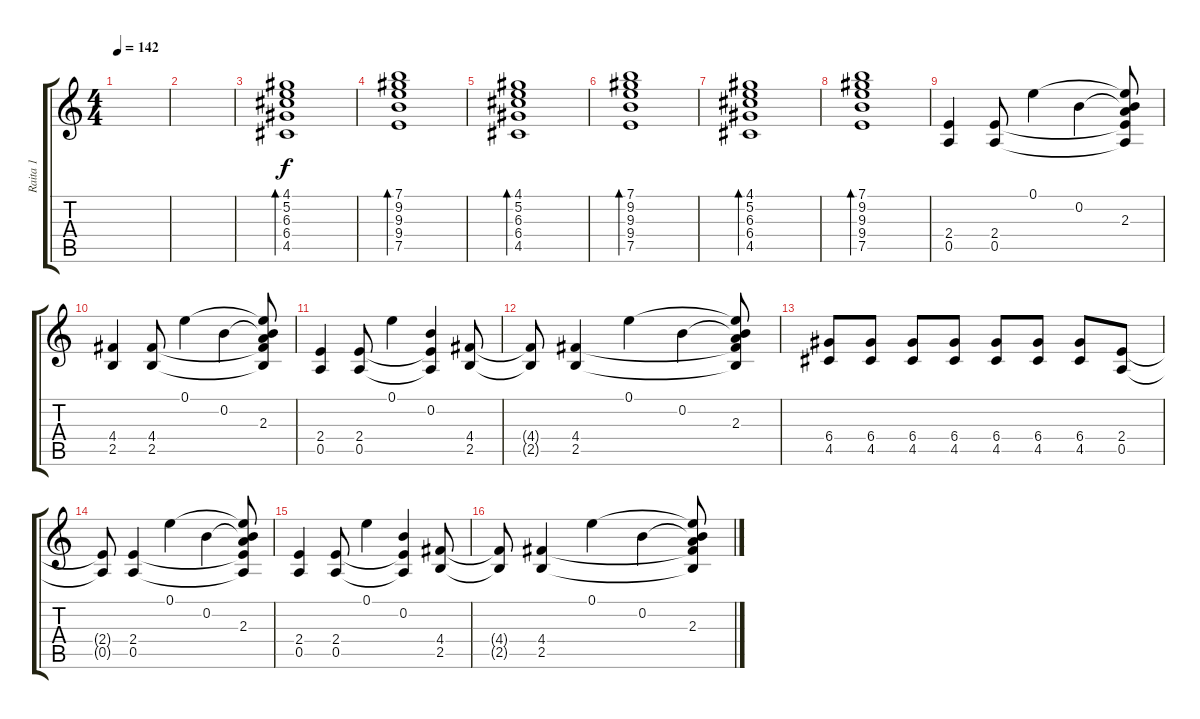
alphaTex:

\track ("Raita 1" "Raita 1") {instrument distortionguitar}
\staff {score tabs}
\tuning (E4 B3 G3 D3 A2 E2) {hide}
\ts (4 4)
\tempo 142
\clef g2
\ks c
|
|
(4.1 5.2 6.3 6.4 4.5).1{bd 120 instrument electricguitarclean} |
(7.1 9.2 9.3 9.4 7.5).1{bd 240} |
(4.1 5.2 6.3 6.4 4.5).1{bd 120 instrument electricguitarclean} |
(7.1 9.2 9.3 9.4 7.5).1{bd 240} |
(4.1 5.2 6.3 6.4 4.5).1{bd 120 instrument electricguitarclean} |
(7.1 9.2 9.3 9.4 7.5).1{bd 240} |
(2.4 0.5).4{instrument distortionguitar} (2.4 0.5).8 0.1.4 0.2.4 (0.1{t} 0.2{t} 2.3 2.4{t} 0.5{t}).8 |
(4.4 2.5).4 (4.4 2.5).8 0.1.4 0.2.4 (0.1{t} 0.2{t} 2.3 4.4{t} 2.5{t}).8 |
(2.4 0.5).4 (2.4 0.5).8 0.1.4 (0.2 2.4{t} 0.5{t}).4 (4.4 2.5).8 |
(4.4{t} 2.5{t}).8 (4.4 2.5).4 0.1.4 0.2.4 (0.1{t} 0.2{t} 2.3 4.4{t} 2.5{t}).8 |
(6.4 4.5).8 (6.4 4.5).8 (6.4 4.5).8 (6.4 4.5).8 (6.4 4.5).8 (6.4 4.5).8 (6.4 4.5).8 (2.4 0.5).8 |
(2.4{t} 0.5{t}).8 (2.4 0.5).4 0.1.4 0.2.4 (0.1{t} 0.2{t} 2.3 2.4{t} 0.5{t}).8 |
(2.4 0.5).4 (2.4 0.5).8 0.1.4 (0.2 2.4{t} 0.5{t}).4 (4.4 2.5).8 |
(4.4{t} 2.5{t}).8 (4.4 2.5).4 0.1.4 0.2.4 (0.1{t} 0.2{t} 2.3 4.4{t} 2.5{t}).8
